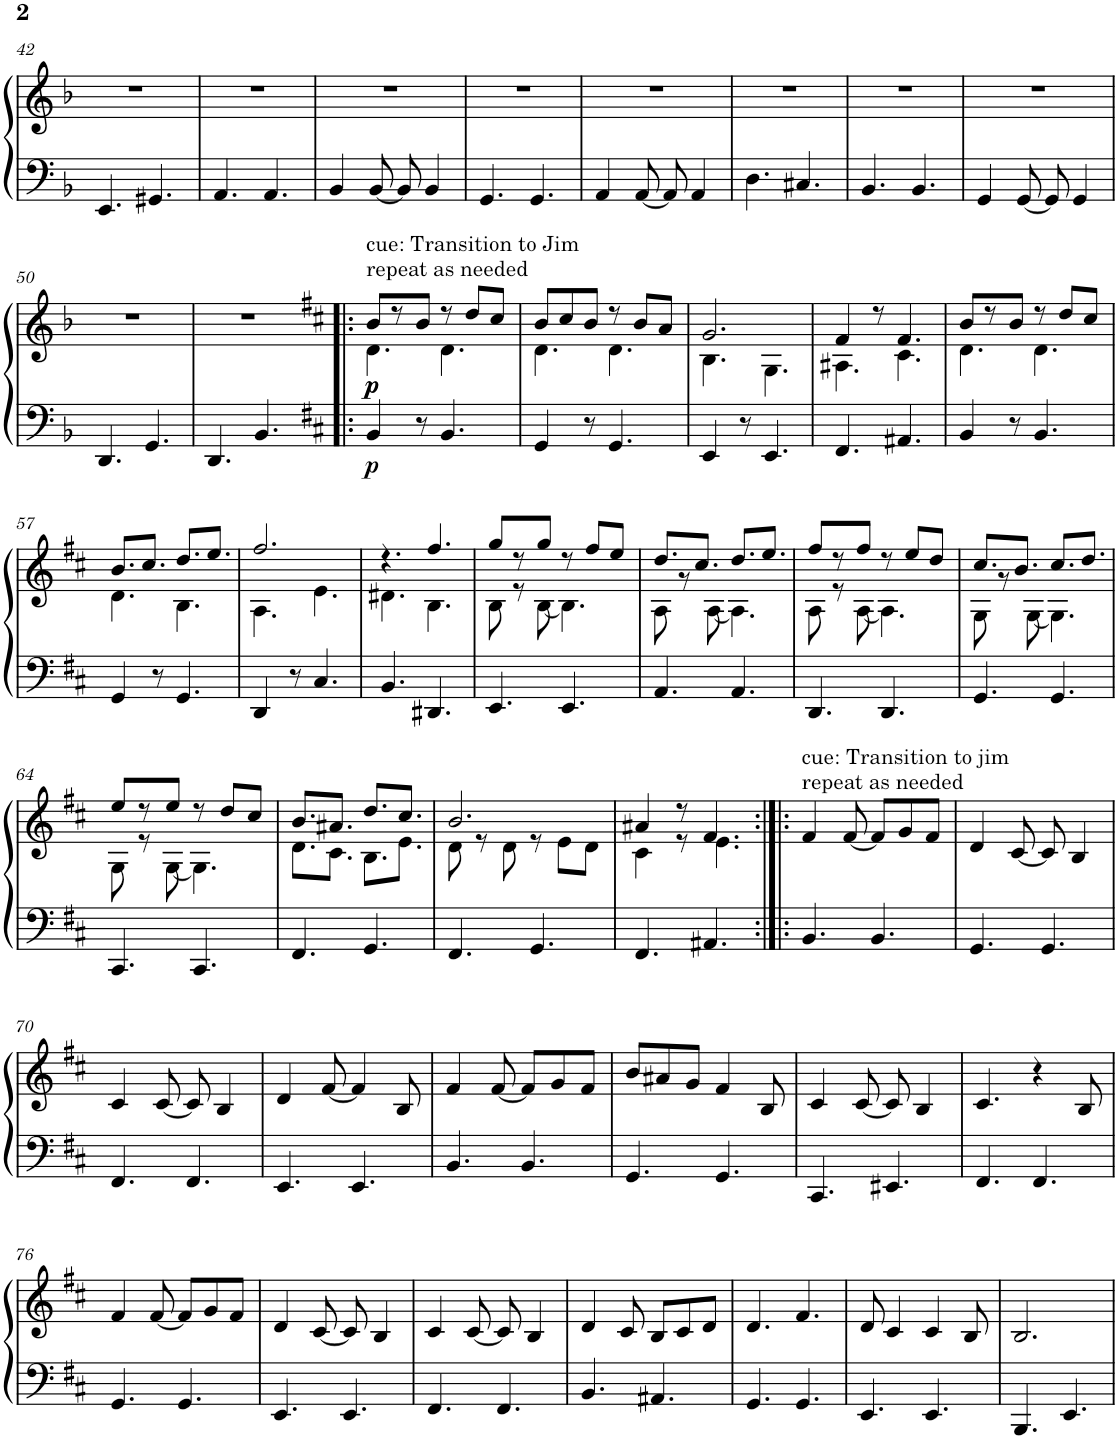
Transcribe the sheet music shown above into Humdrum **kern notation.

**kern	**kern	**dynam
*part1	*part1	*part1
*staff2	*staff1	*staff1/2
*I"Piano	*	*
*I'Pno.	*	*
!!LO:PB:g=z
*clefF4	*clefG2	*
*k[b-]	*k[b-]	*
*M6/8	*M6/8	*
=42	=42	=42
4.EE/	2.r	.
4.GG#X/	.	.
=43	=43	=43
4.AA/	2.r	.
4.AA/	.	.
=44	=44	=44
4BB-/	2.r	.
[8BB-/	.	.
8BB-/]	.	.
4BB-/	.	.
=45	=45	=45
4.GG/	2.r	.
4.GG/	.	.
=46	=46	=46
4AA/	2.r	.
[8AA/	.	.
8AA/]	.	.
4AA/	.	.
=47	=47	=47
4.D\	2.r	.
4.C#X/	.	.
=48	=48	=48
4.BB-/	2.r	.
4.BB-/	.	.
=49	=49	=49
4GG/	2.r	.
[8GG/	.	.
8GG/]	.	.
4GG/	.	.
!!LO:LB:g=z
=50	=50	=50
4.DD/	2.r	.
4.GG/	.	.
=51	=51	=51
4.DD/	2.r	.
4.BB-/	.	.
=52!|:	=52!|:	=52!|:
*k[f#c#]	*k[f#c#]	*
*	*^	*
!	!LO:TX:a:t=cue&colon; Transition to Jim	!	!
!	!LO:TX:a:t=repeat as needed	!	!
!	!	!	!LO:DY:b=2
!	!	!	!LO:DY:n=1:b
!	!	!	!LO:DY:n=2:b
4BB/	8b/L	4.d\	p p p
.	8r	.	.
8r	8b/J	.	.
4.BB/	8r	4.d\	.
.	8dd/L	.	.
.	8cc#/J	.	.
=53	=53	=53	=53
4GG/	8b/L	4.d\	.
.	8cc#/	.	.
8r	8b/J	.	.
4.GG/	8r	4.d\	.
.	8b/L	.	.
.	8a/J	.	.
=54	=54	=54	=54
4EE/	2.g/	4.B\	.
8r	.	.	.
4.EE/	.	4.G\	.
=55	=55	=55	=55
4.FF#/	4f#/	4.A#X\	.
.	8r	.	.
4.AA#X/	4.f#/	4.c#\	.
=56	=56	=56	=56
4BB/	8b/L	4.d\	.
.	8r	.	.
8r	8b/J	.	.
4.BB/	8r	4.d\	.
.	8dd/L	.	.
.	8cc#/J	.	.
!!LO:LB:g=z	!!
=57	=57	=57	=57
4GG/	8.b/L	4.d\	.
.	8.cc#/J	.	.
8r	.	.	.
4.GG/	8.dd/L	4.B\	.
.	8.ee/J	.	.
=58	=58	=58	=58
4DD/	2.ff#/	4.A\	.
8r	.	.	.
4.C#/	.	4.e\	.
=59	=59	=59	=59
4.BB/	4.r	4.d#X\	.
4.DD#X/	4.ff#/	4.B\	.
=60	=60	=60	=60
4.EE/	8gg/L	8B\	.
.	8r	8r	.
.	8gg/J	[8B\	.
4.EE/	8r	4.B\]	.
.	8ff#/L	.	.
.	8ee/J	.	.
=61	=61	=61	=61
4.AA/	8.dd/L	8A\	.
.	.	8r	.
.	8.cc#/J	.	.
.	.	[8A\	.
4.AA/	8.dd/L	4.A\]	.
.	8.ee/J	.	.
=62	=62	=62	=62
4.DD/	8ff#/L	8A\	.
.	8r	8r	.
.	8ff#/J	[8A\	.
4.DD/	8r	4.A\]	.
.	8ee/L	.	.
.	8dd/J	.	.
=63	=63	=63	=63
4.GG/	8.cc#/L	8G\	.
.	.	8r	.
.	8.b/J	.	.
.	.	[8G\	.
4.GG/	8.cc#/L	4.G\]	.
.	8.dd/J	.	.
!!LO:LB:g=z	!!
=64	=64	=64	=64
4.CC#/	8ee/L	8G\	.
.	8r	8r	.
.	8ee/J	[8G\	.
4.CC#/	8r	4.G\]	.
.	8dd/L	.	.
.	8cc#/J	.	.
=65	=65	=65	=65
4.FF#/	8.b/L	8.d\L	.
.	8.a#X/J	8.c#\J	.
4.GG/	8.dd/L	8.B\L	.
.	8.cc#/J	8.e\J	.
=66	=66	=66	=66
4.FF#/	2.b/	8d\	.
.	.	8r	.
.	.	8d\	.
4.GG/	.	8r	.
.	.	8e\L	.
.	.	8d\J	.
=67	=67	=67	=67
4.FF#/	4a#X/	4c#\	.
.	8r	8r	.
4.AA#X/	4.f#/	4.e\	.
=68:|!|:	=68:|!|:	=68:|!|:	=68:|!|:
!	!LO:TX:a:t=cue&colon; Transition to jim	!	!
!	!LO:TX:a:t=repeat as needed	!	!
*	*v	*v	*
4.BB/	4f#/	.
.	[8f#/	.
4.BB/	8f#/L]	.
.	8g/	.
.	8f#/J	.
=69	=69	=69
4.GG/	4d/	.
.	[8c#/	.
4.GG/	8c#/]	.
.	4B/	.
!!LO:LB:g=z
=70	=70	=70
4.FF#/	4c#/	.
.	[8c#/	.
4.FF#/	8c#/]	.
.	4B/	.
=71	=71	=71
4.EE/	4d/	.
.	[8f#/	.
4.EE/	4f#/]	.
.	8B/	.
=72	=72	=72
4.BB/	4f#/	.
.	[8f#/	.
4.BB/	8f#/L]	.
.	8g/	.
.	8f#/J	.
=73	=73	=73
4.GG/	8b/L	.
.	8a#X/	.
.	8g/J	.
4.GG/	4f#/	.
.	8B/	.
=74	=74	=74
4.CC#/	4c#/	.
.	[8c#/	.
4.EE#X/	8c#/]	.
.	4B/	.
=75	=75	=75
4.FF#/	4.c#/	.
4.FF#/	4r	.
.	8B/	.
!!LO:LB:g=z
=76	=76	=76
4.GG/	4f#/	.
.	[8f#/	.
4.GG/	8f#/L]	.
.	8g/	.
.	8f#/J	.
=77	=77	=77
4.EE/	4d/	.
.	[8c#/	.
4.EE/	8c#/]	.
.	4B/	.
=78	=78	=78
4.FF#/	4c#/	.
.	[8c#/	.
4.FF#/	8c#/]	.
.	4B/	.
=79	=79	=79
4.BB/	4d/	.
.	8c#/	.
4.AA#X/	8B/L	.
.	8c#/	.
.	8d/J	.
=80	=80	=80
4.GG/	4.d/	.
4.GG/	4.f#/	.
=81	=81	=81
4.EE/	8d/	.
.	4c#/	.
4.EE/	4c#/	.
.	8B/	.
=82	=82	=82
4.BBB/	2.B/	.
4.EE/	.	.
=	=	=
*-	*-	*-
